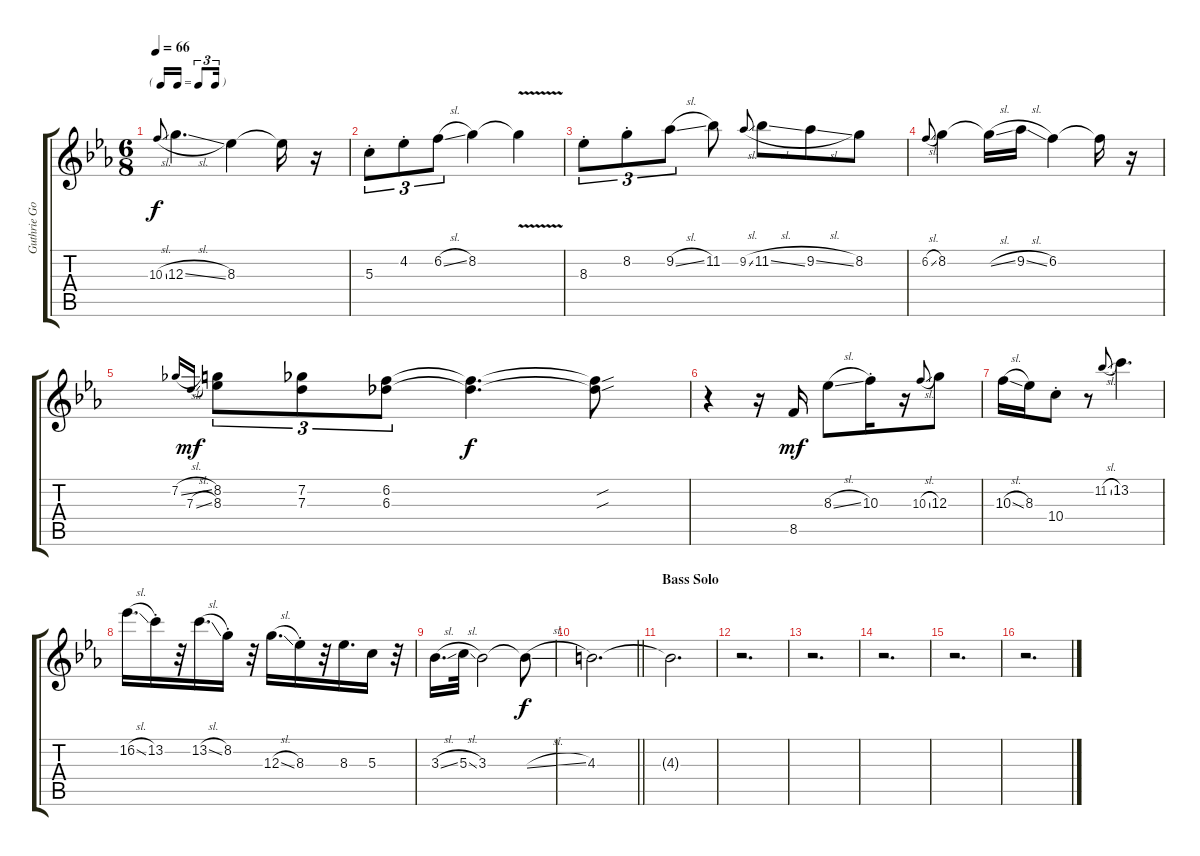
\track ("Guthrie Govan, Lead Guitar C" "Guthrie Go") {instrument distortionguitar}
\staff {score tabs}
\tuning (E4 B3 G3 D3 A2 E2) {hide}
\ts (6 8)
\tf triplet16th
\tempo 66
\clef g2
\ks cminor
10.3{sl}.8{gr onbeat dy f} 12.3{sl}.4{d} 8.3.4 8.3{t}.16 r.16 |
5.3{st}.8{tu (3 2)} 4.2{st}.8{tu (3 2)} 6.2{sl}.8{tu (3 2)} 8.2.4 8.2{v t}.4 |
8.3{st}.8{tu (3 2)} 8.2{st}.8{tu (3 2)} 9.2{sl}.8{tu (3 2)} 11.2.8 9.2{sl}.8{gr onbeat} 11.2{sl}.8 9.2{sl}.8 8.2.8 |
6.2{sl}.8{gr onbeat} 8.2.4 8.2{sl t}.16 9.2{sl}.16 6.2.4 6.2{t}.16 r.16 |
7.2{sl}.16{gr onbeat} 7.3{sl}.16{gr onbeat dy mf} (8.2 8.3).8{tu (3 2)} (7.2 7.3).8{tu (3 2)} (6.2 6.3).8{tu (3 2)} (6.2{t} 6.3{t}).4{d dy f} (6.2{sou t} 6.3{sou t}).8 |
r.4 r.16 8.5.16{dy mf} 8.3{sl}.8 10.3{st}.16 r.16 10.3{sl}.8{gr onbeat} 12.3.8 |
10.3{sl}.16 8.3.16 10.4{st}.8 r.8 11.2{sl}.8{gr onbeat} 13.2.4{d} |
16.2{sl}.16{d} 13.2{st}.16 r.32 13.2{sl}.16{d} 8.2{st}.16 r.32 12.3{sl}.16{d} 8.3{st}.16 r.32 8.3.16{d} 5.3.16 r.32 |
3.3{sl}.16{d} 5.3{sl}.32 3.3.2 3.3{sl t}.8{dy f} |
\barLineRight lightlight
4.3.2{d volume 0} |
\section ("" "Bass Solo")
4.3{t}.2{d} |
r.2{d} |
r.2{d} |
r.2{d} |
r.2{d} |
r.2{d}
